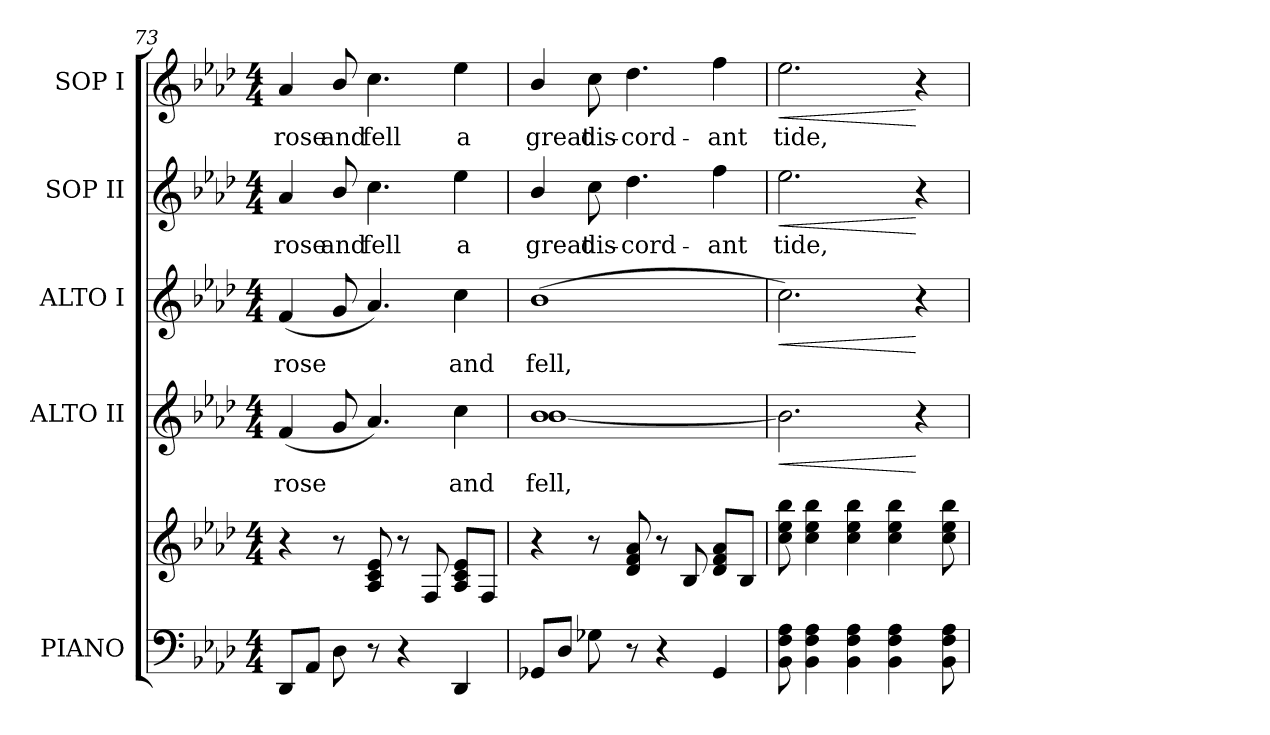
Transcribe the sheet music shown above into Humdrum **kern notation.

**kern	**kern	**kern	**text	**dynam	**kern	**text	**dynam	**kern	**text	**dynam	**kern	**text	**dynam
*part5	*part5	*part4	*part4	*part4	*part3	*part3	*part3	*part2	*part2	*part2	*part1	*part1	*part1
*staff6	*staff5	*staff4	*staff4	*staff4	*staff3	*staff3	*staff3	*staff2	*staff2	*staff2	*staff1	*staff1	*staff1
*I"PIANO	*	*I"ALTO II	*	*	*I"ALTO I	*	*	*I"SOP II	*	*	*I"SOP I	*	*
*I'Pno.	*	*I'A.	*	*	*I'A.	*	*	*I'S.	*	*	*I'S.	*	*
!!LO:PB:g=z
*clefF4	*clefG2	*clefG2	*	*	*clefG2	*	*	*clefG2	*	*	*clefG2	*	*
*k[b-e-a-d-]	*k[b-e-a-d-]	*k[b-e-a-d-]	*	*	*k[b-e-a-d-]	*	*	*k[b-e-a-d-]	*	*	*k[b-e-a-d-]	*	*
*f:	*f:	*f:	*	*	*f:	*	*	*f:	*	*	*f:	*	*
*M4/4	*M4/4	*M4/4	*	*	*M4/4	*	*	*M4/4	*	*	*M4/4	*	*
=73	=73	=73	=73	=73	=73	=73	=73	=73	=73	=73	=73	=73	=73
!	!	!	!LO:LY:b:color=#000000	!	!	!	!	!	!	!	!	!	!
!	!	!	!	!	!	!LO:LY:b:color=#000000	!	!	!	!	!	!	!
!	!	!	!	!	!	!	!	!	!LO:LY:b:color=#000000	!	!	!	!
!	!	!	!	!	!	!	!	!	!	!	!	!LO:LY:b:color=#000000	!
8DD-i/L	4r	(4fi/	rose	.	(4fi/	rose	.	4a-i/	rose	.	4a-i/	rose	.
8AA-i/J	.	.	.	.	.	.	.	.	.	.	.	.	.
!	!	!	!	!	!	!	!	!	!LO:LY:b:color=#000000	!	!	!	!
!	!	!	!	!	!	!	!	!	!	!	!	!LO:LY:b:color=#000000	!
8D-i\	8r	8gi/	.	.	8gi/	.	.	8b-i/	and	.	8b-i/	and	.
!	!	!	!	!	!	!	!	!	!LO:LY:b:color=#000000	!	!	!	!
!	!	!	!	!	!	!	!	!	!	!	!	!LO:LY:b:color=#000000	!
8r	8A-i/ 8ci 8e-i	4.a-i/)	.	.	4.a-i/)	.	.	4.cci\	fell	.	4.cci\	fell	.
4r	8r	.	.	.	.	.	.	.	.	.	.	.	.
.	8Fi/	.	.	.	.	.	.	.	.	.	.	.	.
!	!	!	!LO:LY:b:color=#000000	!	!	!	!	!	!	!	!	!	!
!	!	!	!	!	!	!LO:LY:b:color=#000000	!	!	!	!	!	!	!
!	!	!	!	!	!	!	!	!	!LO:LY:b:color=#000000	!	!	!	!
!	!	!	!	!	!	!	!	!	!	!	!	!LO:LY:b:color=#000000	!
4DD-i/	8A-i/ 8ci 8e-iL	4cci\	and	.	4cci\	and	.	4ee-i\	a	.	4ee-i\	a	.
.	8Fi/J	.	.	.	.	.	.	.	.	.	.	.	.
=74	=74	=74	=74	=74	=74	=74	=74	=74	=74	=74	=74	=74	=74
!	!	!	!LO:LY:b:color=#000000	!	!	!	!	!	!	!	!	!	!
*	*	*^	*	*	*	*	*	*	*	*	*	*	*
!	!	!	!	!	!	!	!LO:LY:b:color=#000000	!	!	!	!	!	!	!
!	!	!	!	!	!	!	!	!	!	!LO:LY:b:color=#000000	!	!	!	!
!	!	!	!	!	!	!	!	!	!	!	!	!	!LO:LY:b:color=#000000	!
8GG-Xi/L	4r	1b-i	[<1b-i	fell,	.	(1b-i	fell,	.	4b-i/	great	.	4b-i/	great	.
8D-i/J	.	.	.	.	.	.	.	.	.	.	.	.	.	.
!	!	!	!	!	!	!	!	!	!	!LO:LY:b:color=#000000	!	!	!	!
!	!	!	!	!	!	!	!	!	!	!	!	!	!LO:LY:b:color=#000000	!
8G-Xi\	8r	.	.	.	.	.	.	.	8cci\	dis-	.	8cci\	dis-	.
!	!	!	!	!	!	!	!	!	!	!LO:LY:b:color=#000000	!	!	!	!
!	!	!	!	!	!	!	!	!	!	!	!	!	!LO:LY:b:color=#000000	!
8r	8d-i/ 8fi 8a-i	.	.	.	.	.	.	.	4.dd-i\	-cord-	.	4.dd-i\	-cord-	.
4r	8r	.	.	.	.	.	.	.	.	.	.	.	.	.
.	8B-i/	.	.	.	.	.	.	.	.	.	.	.	.	.
!	!	!	!	!	!	!	!	!	!	!LO:LY:b:color=#000000	!	!	!	!
!	!	!	!	!	!	!	!	!	!	!	!	!	!LO:LY:b:color=#000000	!
4GG-i/	8d-i/ 8fi 8a-iL	.	.	.	.	.	.	.	4ffi\	-ant	.	4ffi\	-ant	.
.	8B-i/J	.	.	.	.	.	.	.	.	.	.	.	.	.
=75	=75	=75	=75	=75	=75	=75	=75	=75	=75	=75	=75	=75	=75	=75
!	!	!	!	!	!LO:HP:b	!	!	!LO:HP:b	!	!	!	!	!	!
*	*	*	*	*	*	*^	*	*	*	*	*	*	*	*
!	!	!	!	!	!	!	!	!	!	!	!LO:LY:b:color=#000000	!LO:HP:b	!	!	!
!	!	!	!	!	!	!	!	!	!	!	!	!	!	!LO:LY:b:color=#000000	!LO:HP:b
8BB-i\ 8Fi 8A-i	8cci\ 8ee-i 8bb-i	2.ryy	2.b-i\]	.	<	2.cci\)	2.ryy	.	<	2.ee-i\	tide,	<	2.ee-i\	tide,	<
4BB-i\ 4Fi 4A-i	4cci\ 4ee-i 4bb-i	.	.	.	.	.	.	.	.	.	.	.	.	.	.
4BB-i\ 4Fi 4A-i	4cci\ 4ee-i 4bb-i	.	.	.	.	.	.	.	.	.	.	.	.	.	.
4BB-i\ 4Fi 4A-i	4cci\ 4ee-i 4bb-i	.	.	.	.	.	.	.	.	.	.	.	.	.	.
.	.	4r	4ryy	.	[	4r	4ryy	.	[	4r	.	[	4r	.	[
8BB-i\ 8Fi 8A-i	8cci\ 8ee-i 8bb-i	.	.	.	.	.	.	.	.	.	.	.	.	.	.
*	*	*v	*v	*	*	*	*	*	*	*	*	*	*	*	*
*	*	*	*	*	*v	*v	*	*	*	*	*	*	*	*
=	=	=	=	=	=	=	=	=	=	=	=	=	=
*-	*-	*-	*-	*-	*-	*-	*-	*-	*-	*-	*-	*-	*-
